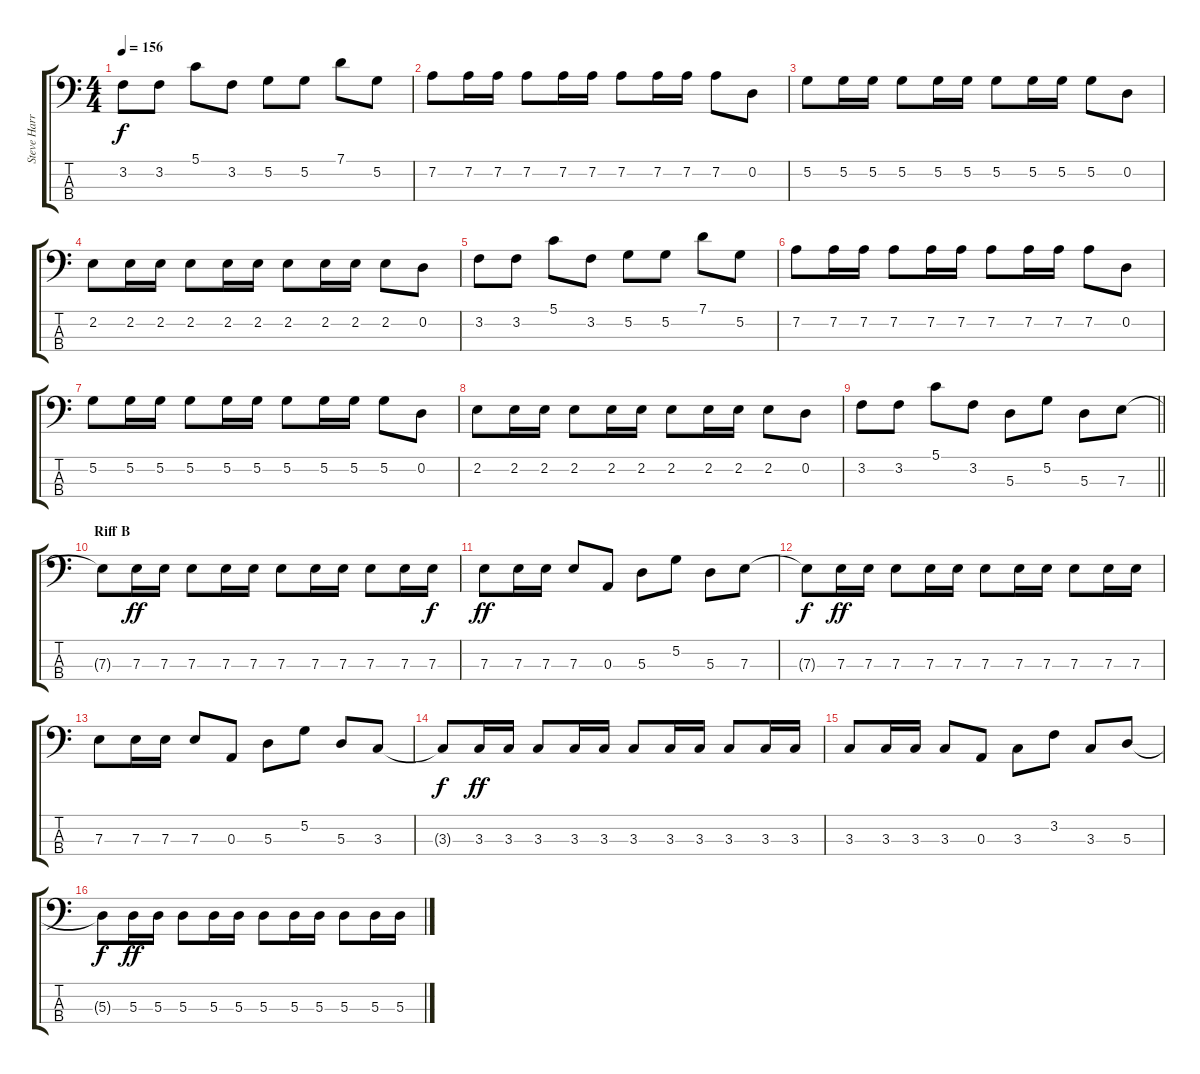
\track ("Steve Harris" "Steve Harr") {instrument electricbassfinger}
\staff {score tabs}
\tuning (G2 D2 A1 E1) {hide}
\ts (4 4)
\tempo 156
\clef f4
\ks c
3.2.8{dy f} 3.2.8 5.1.8 3.2.8 5.2.8 5.2.8 7.1.8 5.2.8 |
7.2.8 7.2.16 7.2.16 7.2.8 7.2.16 7.2.16 7.2.8 7.2.16 7.2.16 7.2.8 0.2.8 |
5.2.8 5.2.16 5.2.16 5.2.8 5.2.16 5.2.16 5.2.8 5.2.16 5.2.16 5.2.8 0.2.8 |
2.2.8 2.2.16 2.2.16 2.2.8 2.2.16 2.2.16 2.2.8 2.2.16 2.2.16 2.2.8 0.2.8 |
3.2.8 3.2.8 5.1.8 3.2.8 5.2.8 5.2.8 7.1.8 5.2.8 |
7.2.8 7.2.16 7.2.16 7.2.8 7.2.16 7.2.16 7.2.8 7.2.16 7.2.16 7.2.8 0.2.8 |
5.2.8 5.2.16 5.2.16 5.2.8 5.2.16 5.2.16 5.2.8 5.2.16 5.2.16 5.2.8 0.2.8 |
2.2.8 2.2.16 2.2.16 2.2.8 2.2.16 2.2.16 2.2.8 2.2.16 2.2.16 2.2.8 0.2.8 |
\barLineRight lightlight
3.2.8 3.2.8 5.1.8 3.2.8 5.3.8 5.2.8 5.3.8 7.3.8 |
\section ("" "Riff B")
7.3{t}.8 7.3.16{dy ff} 7.3.16 7.3.8 7.3.16 7.3.16 7.3.8 7.3.16 7.3.16 7.3.8 7.3.16 7.3.16{dy f} |
7.3.8{dy ff} 7.3.16 7.3.16 7.3.8 0.3.8 5.3.8 5.2.8 5.3.8 7.3.8 |
7.3{t}.8{dy f} 7.3.16{dy ff} 7.3.16 7.3.8 7.3.16 7.3.16 7.3.8 7.3.16 7.3.16 7.3.8 7.3.16 7.3.16 |
7.3.8 7.3.16 7.3.16 7.3.8 0.3.8 5.3.8 5.2.8 5.3.8 3.3.8 |
3.3{t}.8{dy f} 3.3.16{dy ff} 3.3.16 3.3.8 3.3.16 3.3.16 3.3.8 3.3.16 3.3.16 3.3.8 3.3.16 3.3.16 |
3.3.8 3.3.16 3.3.16 3.3.8 0.3.8 3.3.8 3.2.8 3.3.8 5.3.8 |
5.3{t}.8{dy f} 5.3.16{dy ff} 5.3.16 5.3.8 5.3.16 5.3.16 5.3.8 5.3.16 5.3.16 5.3.8 5.3.16 5.3.16
